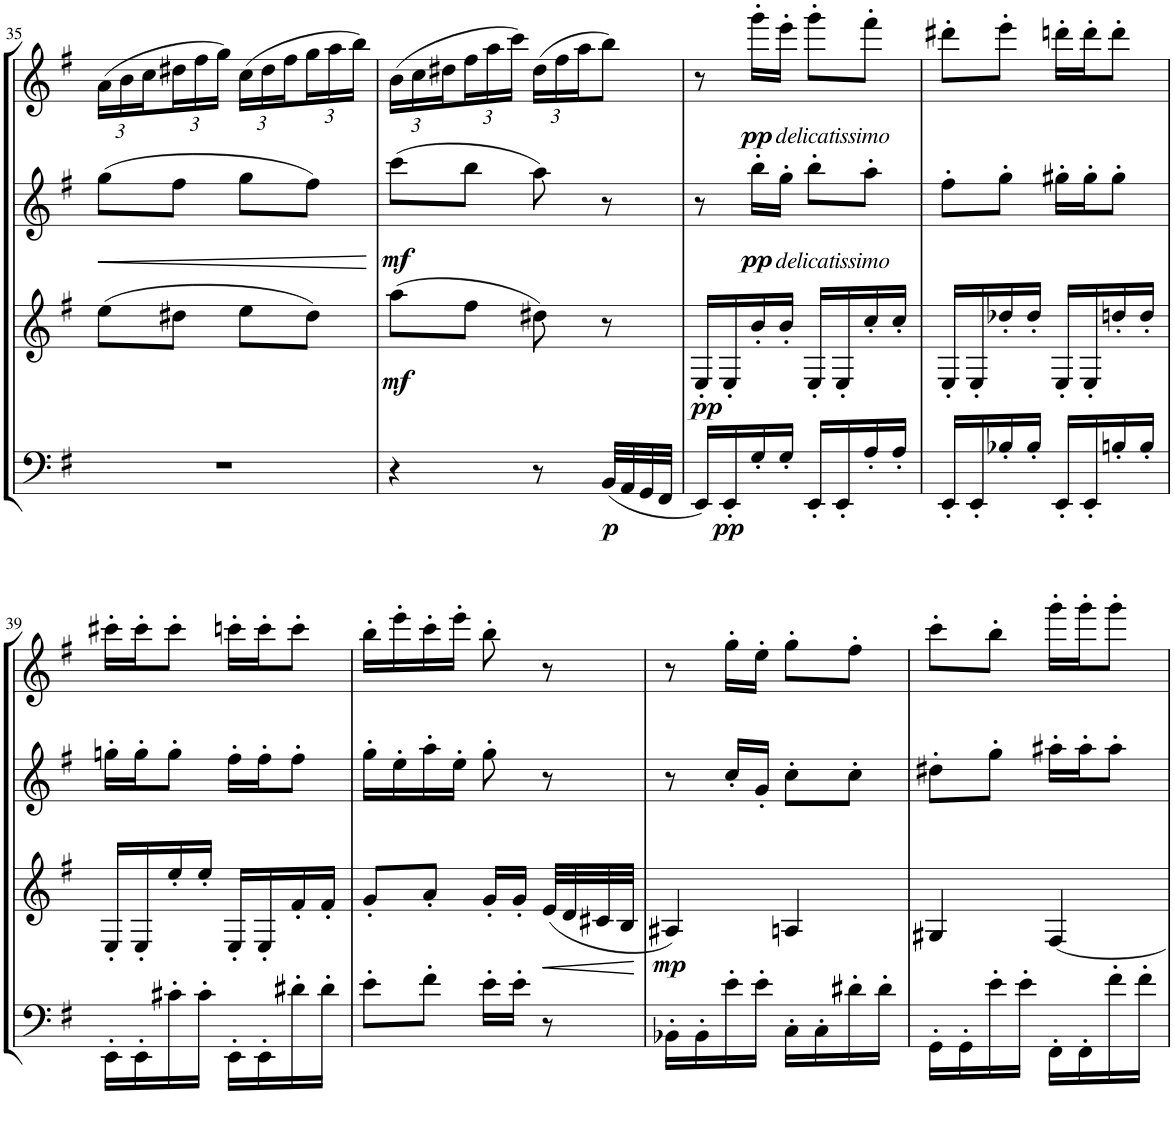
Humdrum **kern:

**kern	**dynam	**kern	**dynam	**kern	**dynam	**kern	**dynam
*part4	*part4	*part3	*part3	*part2	*part2	*part1	*part1
*staff4	*staff4	*staff3	*staff3	*staff2	*staff2	*staff1	*staff1
*I"Bassoon	*	*I"Bb Clarinet	*	*I"Oboe	*	*I"Flute	*
*I'Bsn	*	*I'Cl	*	*I'Ob	*	*I'Fl	*
!!LO:PB:g=z
*clefF4	*	*clefG2	*	*clefG2	*	*clefG2	*
*	*	*ITrd1c2	*	*	*	*	*
*k[f#]	*	*k[f#]	*	*k[f#]	*	*k[f#]	*
*M2/4	*	*M2/4	*	*M2/4	*	*M2/4	*
=35	=35	=35	=35	=35	=35	=35	=35
!	!	!	!	!	!LO:HP:b	!	!
*	*	*	*	*	*	*Xbrackettup	*
2r	.	(>8ee\L	.	(>8gg\L	<	(>24a\LL	.
.	.	.	.	.	.	24b\	.
.	.	.	.	.	.	24cc\J	.
.	.	8dd#X\J	.	8ff#\J	.	24dd#X\L	.
.	.	.	.	.	.	24ff#\	.
.	.	.	.	.	.	24gg\JJ)	.
.	.	8ee\L	.	8gg\L	.	(>24cc\LL	.
.	.	.	.	.	.	24dd#\	.
.	.	.	.	.	.	24ff#\J	.
.	.	8dd#\J)	.	8ff#\J)	.	24gg\L	.
.	.	.	.	.	.	24aa\	.
.	.	.	.	.	.	24bb\JJ)	.
.	.	.	.	.	[	.	.
=36	=36	=36	=36	=36	=36	=36	=36
!	!	!	!LO:DY:b	!	!LO:DY:b	!	!
4r	.	(>8aa\L	mf	(>8ccc\L	mf	(>24b\LL	.
.	.	.	.	.	.	24cc\	.
.	.	.	.	.	.	24dd#X\J	.
.	.	8ff#\J	.	8bb\J	.	24ff#\L	.
.	.	.	.	.	.	24aa\	.
.	.	.	.	.	.	24ccc\JJ)	.
8r	.	8dd#X\)	.	8aa\)	.	(>24dd#\LL	.
.	.	.	.	.	.	24ff#\	.
.	.	.	.	.	.	24aa\J	.
!	!LO:DY:b	!	!	!	!	!	!
(32BB/LLL	p	8r	.	8r	.	8bb\J)	.
32AA/	.	.	.	.	.	.	.
32GG/	.	.	.	.	.	.	.
32FF#/JJJ	.	.	.	.	.	.	.
=37	=37	=37	=37	=37	=37	=37	=37
!	!	!	!LO:DY:b	!	!	!	!
16EE/LL)	.	16E'/LL	pp	8r	.	8r	.
!	!LO:DY:b	!	!	!	!	!	!
16EE'/	pp	16E'/	.	.	.	.	.
!	!	!	!	!	!	!LO:TX:b:i:t=delicatissimo	!
!	!	!	!	!LO:TX:b:i:t=delicatissimo	!	!	!
!	!	!	!	!	!LO:DY:b	!	!LO:DY:b
16G'/	.	16b'/	.	16bb'\LL	pp	16ggg'\LL	pp
16G'/JJ	.	16b'/JJ	.	16gg'\JJ	.	16eee'\JJ	.
16EE'/LL	.	16E'/LL	.	8bb'\L	.	8ggg'\L	.
16EE'/	.	16E'/	.	.	.	.	.
16A'/	.	16cc'/	.	8aa'\J	.	8fff#'\J	.
16A'/JJ	.	16cc'/JJ	.	.	.	.	.
=38	=38	=38	=38	=38	=38	=38	=38
16EE'/LL	.	16E'/LL	.	8ff#'\L	.	8ddd#X'\L	.
16EE'/	.	16E'/	.	.	.	.	.
16B-X'/	.	16dd-X'/	.	8gg'\J	.	8eee'\J	.
16B-'/JJ	.	16dd-'/JJ	.	.	.	.	.
16EE'/LL	.	16E'/LL	.	16gg#X'\LL	.	16dddn'\LL	.
16EE'/	.	16E'/	.	16gg#'\J	.	16ddd'\J	.
16Bn'/	.	16ddn'/	.	8gg#'\J	.	8ddd'\J	.
16B'/JJ	.	16dd'/JJ	.	.	.	.	.
!!LO:LB:g=z
=39	=39	=39	=39	=39	=39	=39	=39
16EE'\LL	.	16E'/LL	.	16ggn'\LL	.	16ccc#X'\LL	.
16EE'\	.	16E'/	.	16gg'\J	.	16ccc#'\J	.
16c#X'\	.	16ee'/	.	8gg'\J	.	8ccc#'\J	.
16c#'\JJ	.	16ee'/JJ	.	.	.	.	.
16EE'\LL	.	16E'/LL	.	16ff#'\LL	.	16cccn'\LL	.
16EE'\	.	16E'/	.	16ff#'\J	.	16ccc'\J	.
16d#X'\	.	16f#'/	.	8ff#'\J	.	8ccc'\J	.
16d#'\JJ	.	16f#'/JJ	.	.	.	.	.
=40	=40	=40	=40	=40	=40	=40	=40
8e'\L	.	8g'/L	.	16gg'\LL	.	16bb'\LL	.
.	.	.	.	16ee'\	.	16eee'\	.
8f#'\J	.	8a'/J	.	16aa'\	.	16ccc'\	.
.	.	.	.	16ee'\JJ	.	16eee'\JJ	.
16e'\LL	.	16g'/LL	.	8gg'\	.	8bb'\	.
16e'\JJ	.	16g'/JJ	.	.	.	.	.
!	!	!	!LO:HP:b	!	!	!	!
8r	.	(32e/LLL	<	8r	.	8r	.
.	.	32d/	.	.	.	.	.
.	.	32c#X/	.	.	.	.	.
.	.	32B/JJJ	.	.	.	.	.
.	.	.	[	.	.	.	.
=41	=41	=41	=41	=41	=41	=41	=41
!	!	!	!LO:DY:b	!	!	!	!
16BB-X'\LL	.	4A#X/)	mp	8r	.	8r	.
16BB-'\	.	.	.	.	.	.	.
16e'\	.	.	.	16cc'/LL	.	16gg'\LL	.
16e'\JJ	.	.	.	16g'/JJ	.	16ee'\JJ	.
16C'\LL	.	4An/	.	8cc'\L	.	8gg'\L	.
16C'\	.	.	.	.	.	.	.
16d#X'\	.	.	.	8cc'\J	.	8ff#'\J	.
16d#'\JJ	.	.	.	.	.	.	.
=42	=42	=42	=42	=42	=42	=42	=42
16GG'\LL	.	4G#X/	.	8dd#X'\L	.	8ccc'\L	.
16GG'\	.	.	.	.	.	.	.
16e'\	.	.	.	8gg'\J	.	8bb'\J	.
16e'\JJ	.	.	.	.	.	.	.
16FF#'\LL	.	[4F#/	.	16aa#X'\LL	.	16ggg'\LL	.
16FF#'\	.	.	.	16aa#'\J	.	16ggg'\J	.
16f#'\	.	.	.	8aa#'\J	.	8ggg'\J	.
16f#'\JJ	.	.	.	.	.	.	.
=	=	=	=	=	=	=	=
*-	*-	*-	*-	*-	*-	*-	*-
